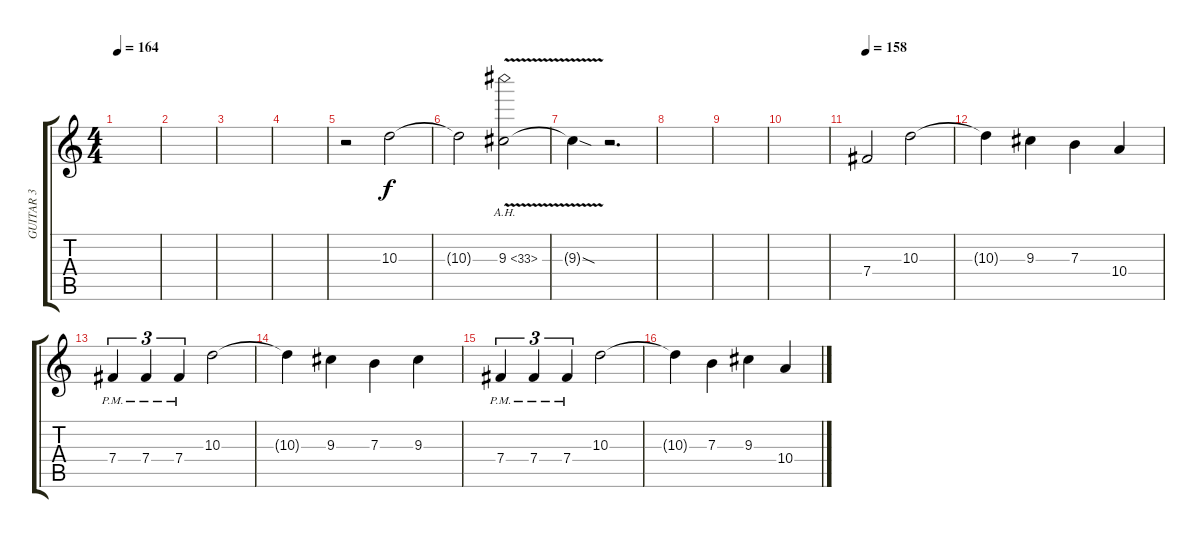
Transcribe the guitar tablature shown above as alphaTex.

\track ("GUITAR 3" "GUITAR 3") {instrument distortionguitar}
\staff {score tabs}
\tuning (Db4 Ab3 E3 B2 Gb2 Db2) {hide}
\ts (4 4)
\tempo 164
\clef g2
\ks c
|
|
|
|
r.2 10.3.2 |
10.3{t}.2 9.3{ah 24 v}.2 |
9.3{sod t}.4 r.2{d} |
|
|
|
\tempo 158
7.4.2 10.3.2 |
10.3{t}.4 9.3.4 7.3.4 10.4.4 |
7.4{pm}.4{tu (3 2)} 7.4{pm}.4{tu (3 2)} 7.4{pm}.4{tu (3 2)} 10.3.2 |
10.3{t}.4 9.3.4 7.3.4 9.3.4 |
7.4{pm}.4{tu (3 2)} 7.4{pm}.4{tu (3 2)} 7.4{pm}.4{tu (3 2)} 10.3.2 |
10.3{t}.4 7.3.4 9.3.4 10.4.4
